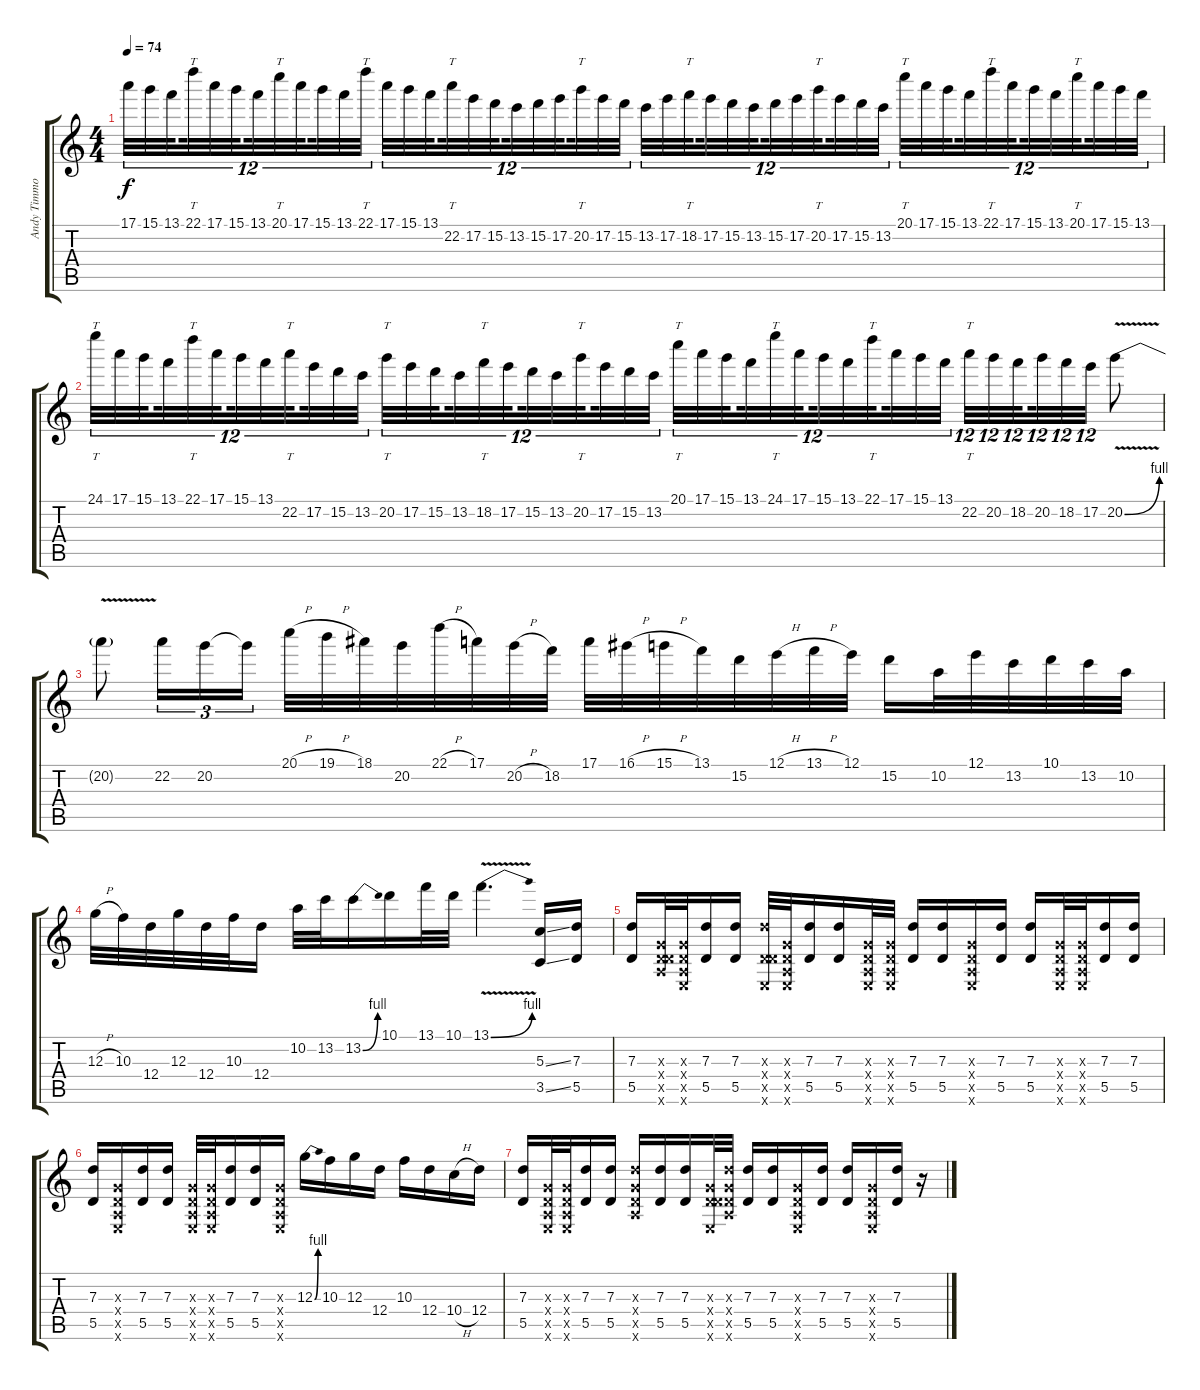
\track ("Andy Timmons" "Andy Timmo") {instrument distortionguitar}
\staff {score tabs}
\tuning (E4 B3 G3 D3 A2 E2) {hide}
\ts (4 4)
\tempo 74
\clef g2
\ks c
17.1.32{tu (12 8) dy f} 15.1.32{tu (12 8)} 13.1.32{tu (12 8) beam splitsecondary} 22.1.32{tt tu (12 8)} 17.1.32{tu (12 8)} 15.1.32{tu (12 8) beam splitsecondary} 13.1.32{tu (12 8)} 20.1.32{tt tu (12 8)} 17.1.32{tu (12 8) beam splitsecondary} 15.1.32{tu (12 8)} 13.1.32{tu (12 8)} 22.1.32{tt tu (12 8)} 17.1.32{tu (12 8)} 15.1.32{tu (12 8)} 13.1.32{tu (12 8) beam splitsecondary} 22.2.32{tt tu (12 8)} 17.2.32{tu (12 8)} 15.2.32{tu (12 8) beam splitsecondary} 13.2.32{tu (12 8)} 15.2.32{tu (12 8)} 17.2.32{tu (12 8) beam splitsecondary} 20.2.32{tt tu (12 8)} 17.2.32{tu (12 8)} 15.2.32{tu (12 8)} 13.2.32{tu (12 8)} 17.2.32{tu (12 8)} 18.2.32{tt tu (12 8) beam splitsecondary} 17.2.32{tu (12 8)} 15.2.32{tu (12 8)} 13.2.32{tu (12 8) beam splitsecondary} 15.2.32{tu (12 8)} 17.2.32{tu (12 8)} 20.2.32{tt tu (12 8) beam splitsecondary} 17.2.32{tu (12 8)} 15.2.32{tu (12 8)} 13.2.32{tu (12 8)} 20.1.32{tt tu (12 8)} 17.1.32{tu (12 8)} 15.1.32{tu (12 8) beam splitsecondary} 13.1.32{tu (12 8)} 22.1.32{tt tu (12 8)} 17.1.32{tu (12 8) beam splitsecondary} 15.1.32{tu (12 8)} 13.1.32{tu (12 8)} 20.1.32{tt tu (12 8) beam splitsecondary} 17.1.32{tu (12 8)} 15.1.32{tu (12 8)} 13.1.32{tu (12 8)} |
24.1.32{tt tu (12 8)} 17.1.32{tu (12 8)} 15.1.32{tu (12 8) beam splitsecondary} 13.1.32{tu (12 8)} 22.1.32{tt tu (12 8)} 17.1.32{tu (12 8) beam splitsecondary} 15.1.32{tu (12 8)} 13.1.32{tu (12 8)} 22.2.32{tt tu (12 8) beam splitsecondary} 17.2.32{tu (12 8)} 15.2.32{tu (12 8)} 13.2.32{tu (12 8)} 20.2.32{tt tu (12 8)} 17.2.32{tu (12 8)} 15.2.32{tu (12 8) beam splitsecondary} 13.2.32{tu (12 8)} 18.2.32{tt tu (12 8)} 17.2.32{tu (12 8) beam splitsecondary} 15.2.32{tu (12 8)} 13.2.32{tu (12 8)} 20.2.32{tt tu (12 8) beam splitsecondary} 17.2.32{tu (12 8)} 15.2.32{tu (12 8)} 13.2.32{tu (12 8)} 20.1.32{tt tu (12 8)} 17.1.32{tu (12 8)} 15.1.32{tu (12 8) beam splitsecondary} 13.1.32{tu (12 8)} 24.1.32{tt tu (12 8)} 17.1.32{tu (12 8) beam splitsecondary} 15.1.32{tu (12 8)} 13.1.32{tu (12 8)} 22.1.32{tt tu (12 8) beam splitsecondary} 17.1.32{tu (12 8)} 15.1.32{tu (12 8)} 13.1.32{tu (12 8)} 22.2.32{tt tu (12 8)} 20.2.32{tu (12 8)} 18.2.32{tu (12 8) beam splitsecondary} 20.2.32{tu (12 8)} 18.2.32{tu (12 8)} 17.2.32{tu (12 8)} 20.2{be (bend 0 0 60 4) v}.8 |
20.2{t}.8 22.2.16{tu (3 2)} 20.2.16{tu (3 2)} 20.2{t}.16{tu (3 2)} 20.1{h}.32 19.1{h}.32 18.1.32 20.2.32 22.1{h}.32 17.1.32 20.2{h}.32 18.2.32 17.1.32 16.1{h}.32 15.1{h}.32 13.1.32 15.2.32 12.1{h}.32 13.1{h}.32 12.1.32 15.2.16 10.2.32 12.1.32 13.2.32 10.1.32 13.2.32 10.2.32 |
12.3{h}.32 10.3.32 12.4.32 12.3.32 12.4.32 10.3.32 12.4.16 10.2.32 13.2.32 13.2{be (bend 0 0 60 4)}.16 10.1.16 13.1.32 10.1.32 13.1{be (bend 0 0 60 4) v}.4{d} (5.3{ss} 3.5{ss}).16{txt ""} (7.3 5.5).16 |
(7.3 5.5).16 (0.3{x} 0.4{x} 0.5{x} 10.6{x}).32 (0.3{x} 0.4{x} 0.5{x} 0.6{x}).32 (7.3 5.5).16 (7.3 5.5).16 (7.3{x} 0.4{x} 5.5{x} 0.6{x}).32 (0.3{x} 0.4{x} 0.5{x} 0.6{x}).32 (7.3 5.5).16 (7.3 5.5).16 (0.3{x} 0.4{x} 0.5{x} 0.6{x}).32 (0.3{x} 0.4{x} 0.5{x} 0.6{x}).32 (7.3 5.5).16 (7.3 5.5).16 (0.3{x} 0.4{x} 0.5{x} 0.6{x}).16 (7.3 5.5).16 (7.3 5.5).16 (0.3{x} 0.4{x} 0.5{x} 0.6{x}).32 (0.3{x} 0.4{x} 0.5{x} 0.6{x}).32 (7.3 5.5).16 (7.3 5.5).16 |
(7.3 5.5).16 (0.3{x} 0.4{x} 0.5{x} 0.6{x}).16 (7.3 5.5).16 (7.3 5.5).16 (0.3{x} 0.4{x} 0.5{x} 0.6{x}).32 (0.3{x} 0.4{x} 0.5{x} 0.6{x}).32 (7.3 5.5).16 (7.3 5.5).16 (0.3{x} 0.4{x} 0.5{x} 0.6{x}).16 12.3{be (bend 0 0 60 4)}.16 10.3.16 12.3.16 12.4.16 10.3.16 12.4.16 10.4{h}.16 12.4.16 |
(7.3 5.5).16 (0.3{x} 0.4{x} 0.5{x} 0.6{x}).32 (0.3{x} 0.4{x} 0.5{x} 0.6{x}).32 (7.3 5.5).16 (7.3 5.5).16 (0.3{x} 12.4{x} 0.5{x} 10.6{x}).16 (7.3 5.5).16 (7.3 5.5).16 (0.3{x} 0.4{x} 5.5{x} 0.6{x}).32 (0.3{x} 12.4{x} 0.5{x} 10.6{x}).32 (7.3 5.5).16 (7.3 5.5).16 (0.3{x} 0.4{x} 0.5{x} 0.6{x}).16 (7.3 5.5).16 (7.3 5.5).16 (0.3{x} 0.4{x} 0.5{x} 0.6{x}).16 (7.3 5.5).16 r.16
